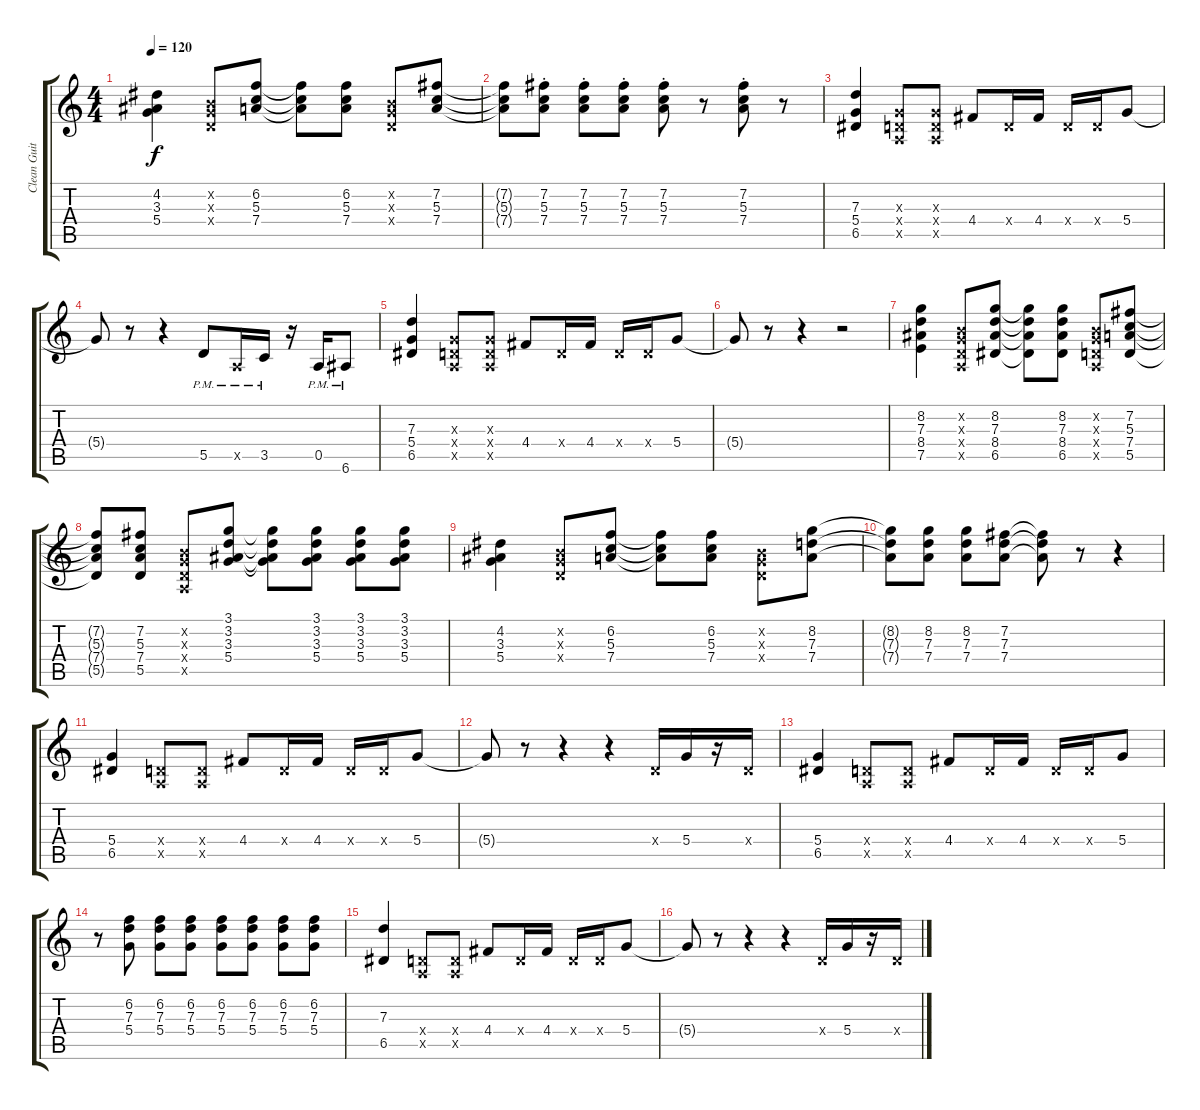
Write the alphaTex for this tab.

\track ("Clean Guitar" "Clean Guit") {instrument electricguitarclean}
\staff {score tabs}
\tuning (E4 B3 G3 D3 A2 E2) {hide}
\ts (4 4)
\tempo 120
\clef g2
\ks c
(4.2 3.3 5.4).4{dy f} (0.2{x} 0.3{x} 0.4{x}).8 (6.2 5.3 7.4).8 (6.2{t} 5.3{t} 7.4{t}).8 (6.2 5.3 7.4).8 (0.2{x} 0.3{x} 0.4{x}).8 (7.2 5.3 7.4).8 |
(7.2{t} 5.3{t} 7.4{t}).8 (7.2{st} 5.3{st} 7.4{st}).8 (7.2{st} 5.3{st} 7.4{st}).8 (7.2{st} 5.3{st} 7.4{st}).8 (7.2{st} 5.3{st} 7.4{st}).8 r.8 (7.2{st} 5.3{st} 7.4{st}).8 r.8 |
(7.3 5.4 6.5).4 (0.3{x} 0.4{x} 0.5{x}).8 (0.3{x} 0.4{x} 0.5{x}).8 4.4.8 0.4{x}.16 4.4.16 0.4{x}.16 0.4{x}.16 5.4.8 |
5.4{t}.8 r.8 r.4 5.5{pm}.8 0.5{pm x}.16 3.5{pm}.16 r.16 0.5{pm}.16 6.6{pm}.8 |
(7.3 5.4 6.5).4 (0.3{x} 0.4{x} 0.5{x}).8 (0.3{x} 0.4{x} 0.5{x}).8 4.4.8 0.4{x}.16 4.4.16 0.4{x}.16 0.4{x}.16 5.4.8 |
5.4{t}.8 r.8 r.4 r.2 |
(8.2 7.3 8.4 7.5).4 (0.2{x} 0.3{x} 0.4{x} 0.5{x}).8 (8.2 7.3 8.4 6.5).8 (8.2{t} 7.3{t} 8.4{t} 6.5{t}).8 (8.2 7.3 8.4 6.5).8 (0.2{x} 0.3{x} 0.4{x} 0.5{x}).8 (7.2 5.3 7.4 5.5).8 |
(7.2{t} 5.3{t} 7.4{t} 5.5{t}).8 (7.2 5.3 7.4 5.5).8 (0.2{x} 0.3{x} 0.4{x} 0.5{x}).8 (3.1 3.2 3.3 5.4).8 (3.1{t} 3.2{t} 3.3{t} 5.4{t}).8 (3.1 3.2 3.3 5.4).8 (3.1 3.2 3.3 5.4).8 (3.1 3.2 3.3 5.4).8 |
(4.2 3.3 5.4).4 (0.2{x} 0.3{x} 0.4{x}).8 (6.2 5.3 7.4).8 (6.2{t} 5.3{t} 7.4{t}).8 (6.2 5.3 7.4).8 (0.2{x} 0.3{x} 0.4{x}).8 (8.2 7.3 7.4).8 |
(8.2{t} 7.3{t} 7.4{t}).8 (8.2 7.3 7.4).8 (8.2 7.3 7.4).8 (7.2 7.3 7.4).8 (7.2{t} 7.3{t} 7.4{t}).8 r.8 r.4 |
(5.4 6.5).4 (0.4{x} 0.5{x}).8 (0.4{x} 0.5{x}).8 4.4.8 0.4{x}.16 4.4.16 0.4{x}.16 0.4{x}.16 5.4.8 |
5.4{t}.8 r.8 r.4 r.4 0.4{x}.16 5.4.16 r.16 0.4{x}.16 |
(5.4 6.5).4 (0.4{x} 0.5{x}).8 (0.4{x} 0.5{x}).8 4.4.8 0.4{x}.16 4.4.16 0.4{x}.16 0.4{x}.16 5.4.8 |
r.8 (6.2 7.3 5.4).8 (6.2 7.3 5.4).8 (6.2 7.3 5.4).8 (6.2 7.3 5.4).8 (6.2 7.3 5.4).8 (6.2 7.3 5.4).8 (6.2 7.3 5.4).8 |
(7.3 6.5).4 (0.4{x} 0.5{x}).8 (0.4{x} 0.5{x}).8 4.4.8 0.4{x}.16 4.4.16 0.4{x}.16 0.4{x}.16 5.4.8 |
5.4{t}.8 r.8 r.4 r.4 0.4{x}.16 5.4.16 r.16 0.4{x}.16
